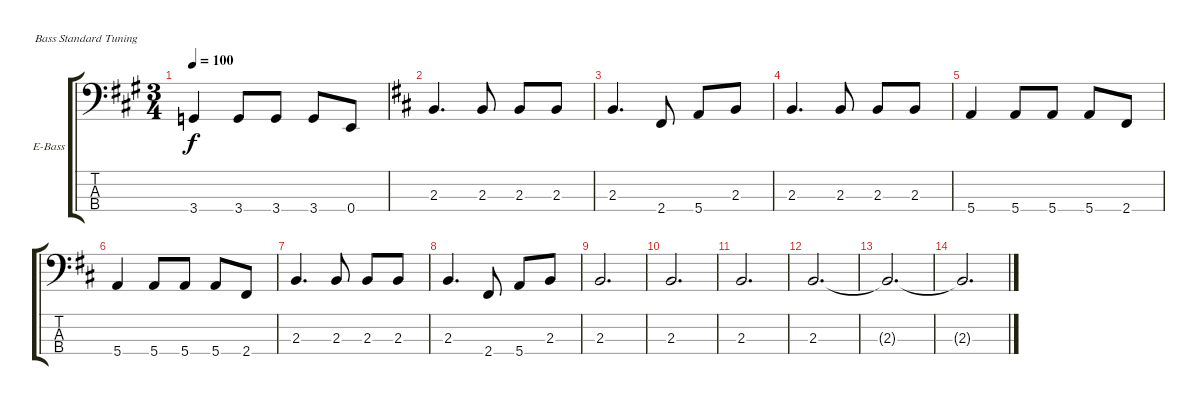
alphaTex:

\bracketExtendMode groupsimilarinstruments
\firstSystemTrackNameOrientation horizontal
\otherSystemsTrackNameOrientation horizontal
\track ("Bass" "E-Bass") {instrument electricbasspick}
\staff {score tabs}
\tuning (G2 D2 A1 E1)
\ts (3 4)
\tempo 100
\clef f4
\scale
1.07062
\ks a
3.4.4{dy f} 3.4.8 3.4.8 3.4.8 0.4.8 |
\scale
0.929382
\ks d
2.3.4{d} 2.3.8 2.3.8 2.3.8 |
\scale
1.07062 2.3.4{d} 2.4.8 5.4.8 2.3.8 |
\scale
0.929382 2.3.4{d} 2.3.8 2.3.8 2.3.8 |
\scale
1.07062 5.4.4 5.4.8 5.4.8 5.4.8 2.4.8 |
\scale
0.929382 5.4.4 5.4.8 5.4.8 5.4.8 2.4.8 |
\scale
1.07062 2.3.4{d} 2.3.8 2.3.8 2.3.8 |
\scale
0.929382 2.3.4{d} 2.4.8 5.4.8 2.3.8 |
\scale
1.07062 2.3.2{d} |
\scale
0.929382 2.3.2{d} |
\scale
1.07062 2.3.2{d} |
\scale
0.929382 2.3.2{d} |
\scale
1.10088 2.3{t}.2{d} |
\scale
0.899117 2.3{t}.2{d} |
\scale
1.07062 |
\scale
0.929382
